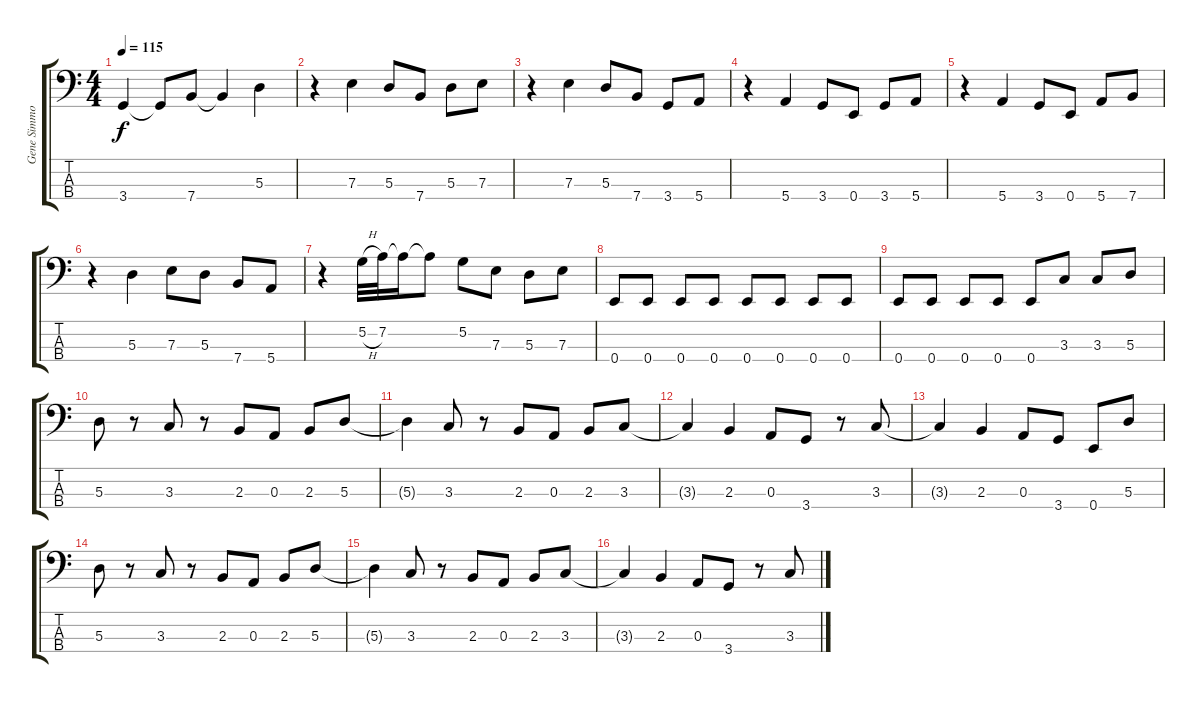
\track ("Gene Simmons" "Gene Simmo") {instrument electricbasspick}
\staff {score tabs}
\tuning (G2 D2 A1 E1) {hide}
\ts (4 4)
\tempo 115
\clef f4
\ks c
3.4.4{dy f} 3.4{t}.8 7.4.8 7.4{t}.4 5.3.4 |
r.4 7.3.4 5.3.8 7.4.8 5.3.8 7.3.8 |
r.4 7.3.4 5.3.8 7.4.8 3.4.8 5.4.8 |
r.4 5.4.4 3.4.8 0.4.8 3.4.8 5.4.8 |
r.4 5.4.4 3.4.8 0.4.8 5.4.8 7.4.8 |
r.4 5.3.4 7.3.8 5.3.8 7.4.8 5.4.8 |
r.4 5.2{h}.32 7.2.32 7.2{t}.16 7.2{t}.8 5.2.8 7.3.8 5.3.8 7.3.8 |
0.4.8 0.4.8 0.4.8 0.4.8 0.4.8 0.4.8 0.4.8 0.4.8 |
0.4.8 0.4.8 0.4.8 0.4.8 0.4.8 3.3.8 3.3.8 5.3.8 |
5.3.8 r.8 3.3.8 r.8 2.3.8 0.3.8 2.3.8 5.3.8 |
5.3{t}.4 3.3.8 r.8 2.3.8 0.3.8 2.3.8 3.3.8 |
3.3{t}.4 2.3.4 0.3.8 3.4.8 r.8 3.3.8 |
3.3{t}.4 2.3.4 0.3.8 3.4.8 0.4.8 5.3.8 |
5.3.8 r.8 3.3.8 r.8 2.3.8 0.3.8 2.3.8 5.3.8 |
5.3{t}.4 3.3.8 r.8 2.3.8 0.3.8 2.3.8 3.3.8 |
3.3{t}.4 2.3.4 0.3.8 3.4.8 r.8 3.3.8
